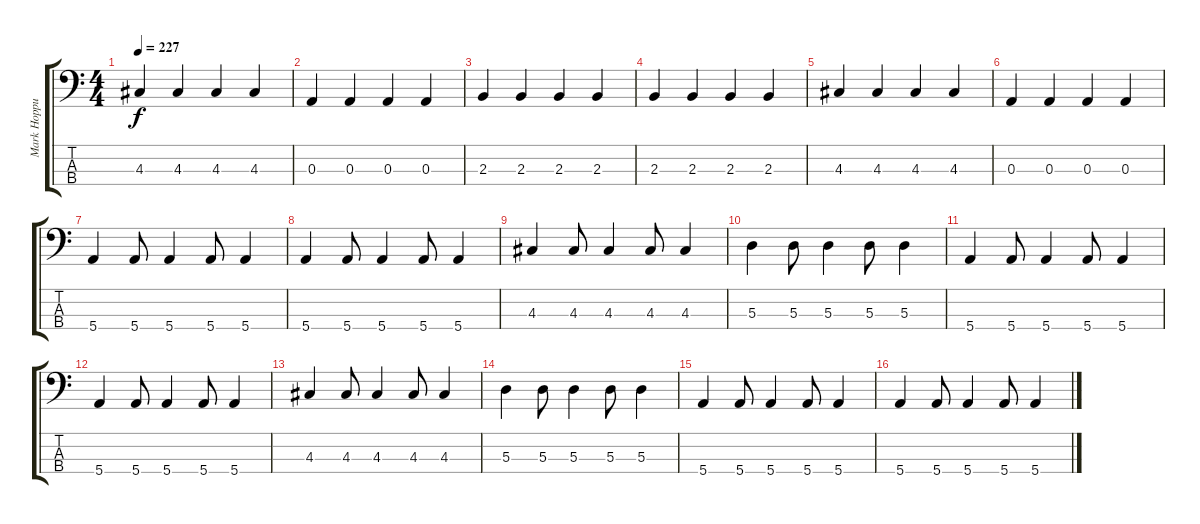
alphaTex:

\track ("Mark Hoppus - Bass" "Mark Hoppu") {instrument electricbasspick}
\staff {score tabs}
\tuning (G2 D2 A1 E1) {hide}
\ts (4 4)
\tempo 227
\clef f4
\ks c
4.3.4{dy f} 4.3.4 4.3.4 4.3.4 |
0.3.4 0.3.4 0.3.4 0.3.4 |
2.3.4 2.3.4 2.3.4 2.3.4 |
2.3.4 2.3.4 2.3.4 2.3.4 |
4.3.4 4.3.4 4.3.4 4.3.4 |
0.3.4 0.3.4 0.3.4 0.3.4 |
5.4.4 5.4.8 5.4.4 5.4.8 5.4.4 |
5.4.4 5.4.8 5.4.4 5.4.8 5.4.4 |
4.3.4 4.3.8 4.3.4 4.3.8 4.3.4 |
5.3.4 5.3.8 5.3.4 5.3.8 5.3.4 |
5.4.4 5.4.8 5.4.4 5.4.8 5.4.4 |
5.4.4 5.4.8 5.4.4 5.4.8 5.4.4 |
4.3.4 4.3.8 4.3.4 4.3.8 4.3.4 |
5.3.4 5.3.8 5.3.4 5.3.8 5.3.4 |
5.4.4 5.4.8 5.4.4 5.4.8 5.4.4 |
5.4.4 5.4.8 5.4.4 5.4.8 5.4.4
